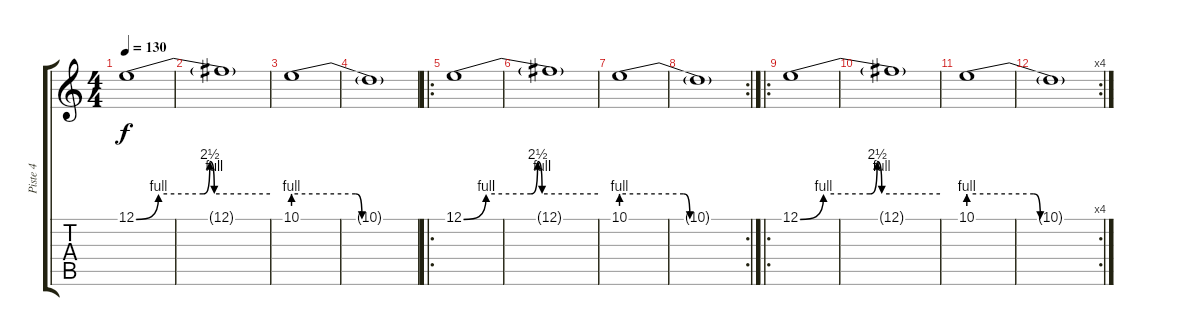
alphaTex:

\track ("Piste 4" "Piste 4") {instrument ocarina}
\staff {score tabs}
\tuning (E4 B3 G3 D3 A2 E2) {hide}
\ts (4 4)
\tempo 130
\clef g2
\ks c
12.1{be (custom 0 0 10 4 30 4 33 10 35 4 60 4)}.1{dy f} |
12.1{t}.1 |
10.1{be (custom 0 4 30 4 33 0 60 0)}.1 |
10.1{t}.1 |
\ro
12.1{be (custom 0 0 10 4 30 4 33 10 35 4 60 4)}.1 |
12.1{t}.1 |
10.1{be (custom 0 4 30 4 33 0 60 0)}.1 |
\rc 2
10.1{t}.1 |
\ro
12.1{be (custom 0 0 10 4 30 4 33 10 35 4 60 4)}.1 |
12.1{t}.1 |
10.1{be (custom 0 4 30 4 33 0 60 0)}.1 |
\rc 4
10.1{t}.1
